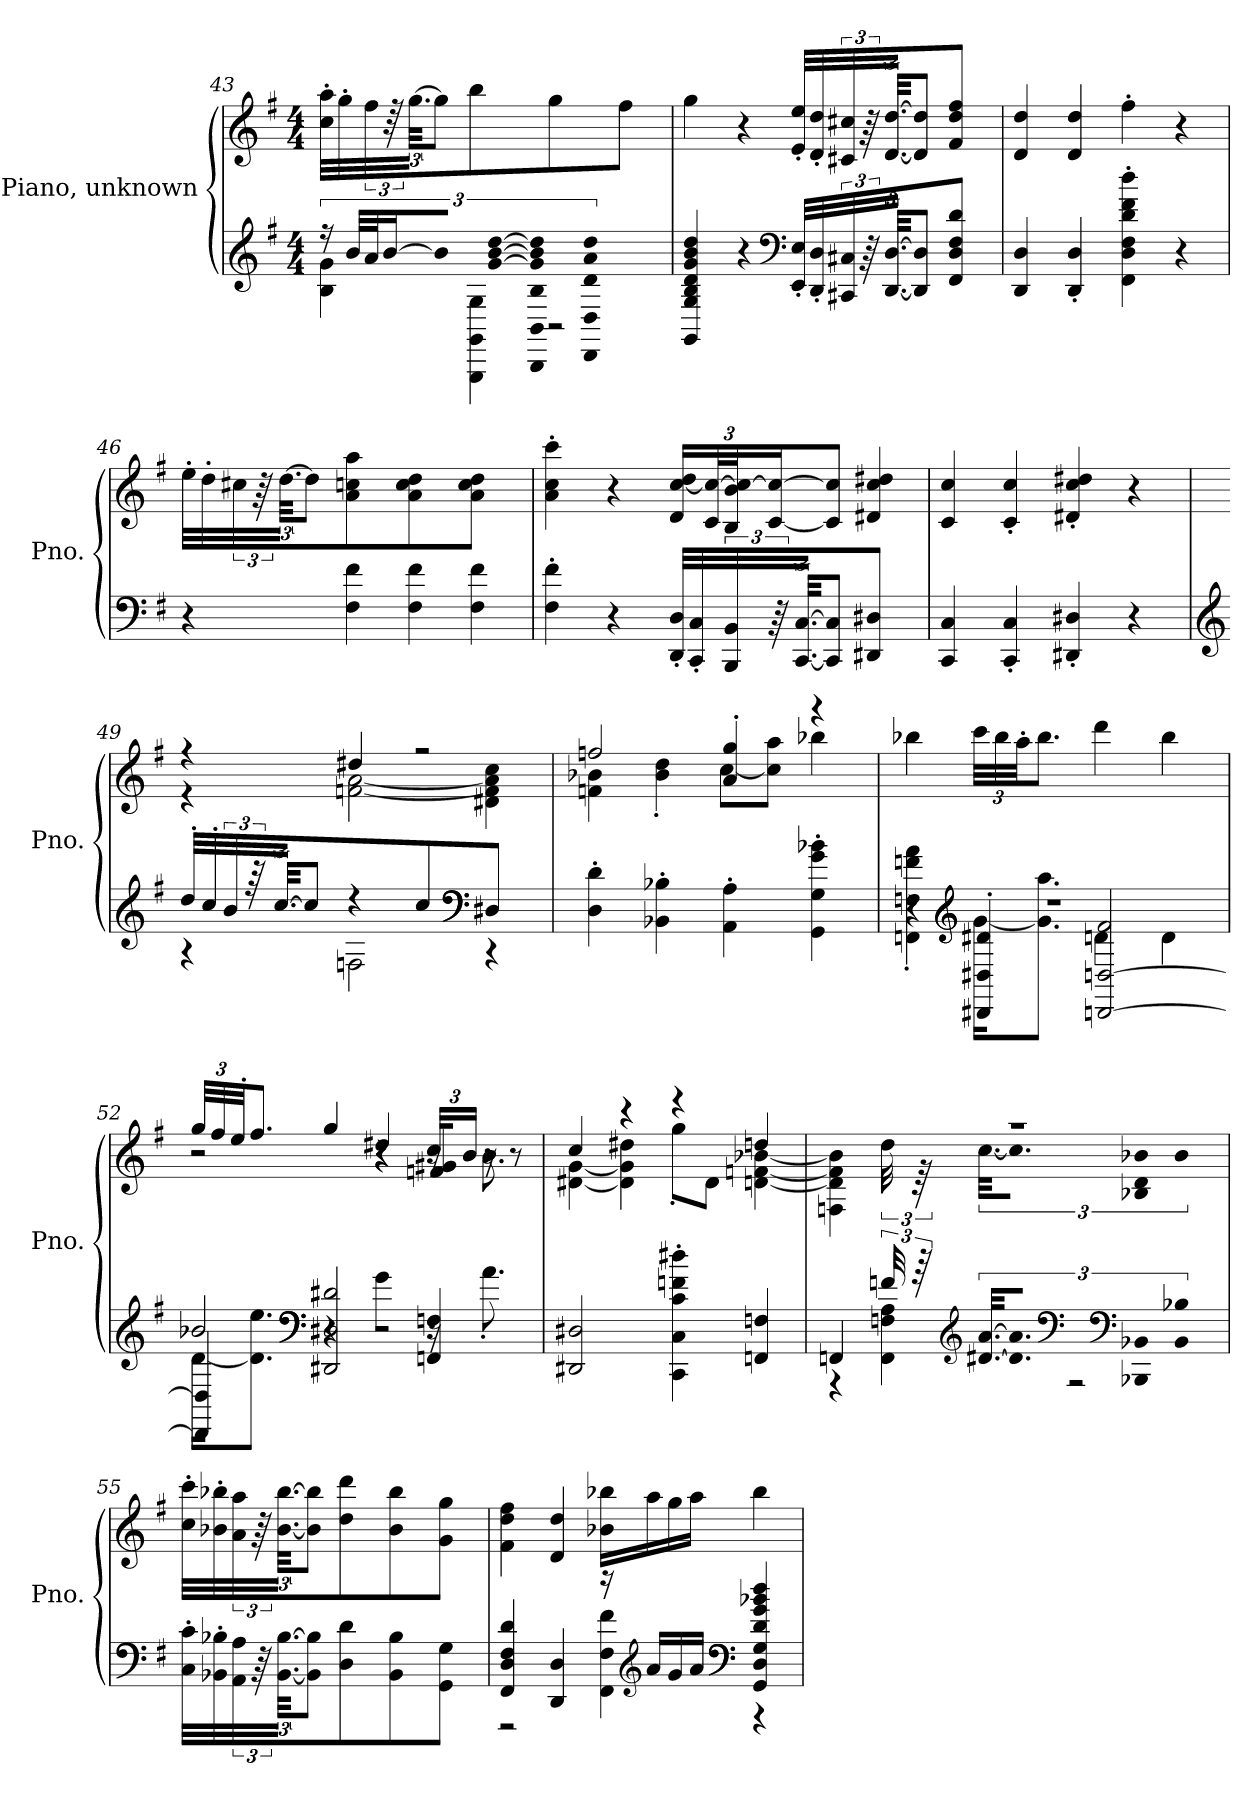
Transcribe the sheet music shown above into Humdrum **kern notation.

**kern	**kern
*part1	*part1
*staff2	*staff1
*I"Piano, unknown	*
*I'Pno.	*
*clefG2	*clefG2
*k[f#]	*k[f#]
*M4/4	*M4/4
=43	=43
*^	*
24r	4B\ 4g\	32cc\' 32aa\'LLL
.	.	32gg'\
48b/LLL	.	.
48a/J	.	48ff#\JJJ
[24b/J	.	96r
.	.	[48.gg\KKL
8b/J]	.	8gg\J]
[4g/ [4b/ [4dd/	4GGG\ 4GG\ 4G\	4bb\
4BBB/ 4BB/ 4B/ 4g/] 4b/] 4dd/]	2r	4gg\
4DD/ 4D/ 4d/ 4a/ 4dd/	.	4ff#\
*v	*v	*
!!LO:LB:g=z
=44	=44
4GG/ 4G/ 4B/ 4d/ 4g/ 4b/ 4dd/	4gg\
4r	4r
*clefF4	*
32EE/' 32E/'LLL	32e/' 32ee/'LLL
32DD/' 32D/'	32d/' 32dd/'
48CC#X/ 48C#X/JJJ	48c#X/ 48cc#X/JJJ
96r	96r
[48.DD/ [48.D/KKL	[48.d/ [48.dd/KKL
8DD/] 8D/]J	8d/] 8dd/]J
4FF#\ 4D\ 4F#\ 4d\	4f#\ 4dd\ 4ff#\
=45	=45
4DD/ 4D/	4d/ 4dd/
4DD/' 4D/'	4d/ 4dd/
4FF#\' 4D\' 4F#\' 4d\' 4f#\' 4dd\'	4ff#'\
4r	4r
=46	=46
4r	32ee'\LLL
.	32dd'\
.	48cc#X\JJJ
.	96r
.	[48.dd\KKL
.	8dd\J]
4F#\ 4f#\	4a\ 4ccn\ 4aa\
4F#\ 4f#\	4a\ 4cc\ 4dd\
4F#\ 4f#\	4a\ 4cc\ 4dd\
!!LO:LB:g=z
=47	=47
4F#\' 4f#\'	4a\' 4cc\' 4ccc\'
4r	4r
*	*Xbrackettup
32DD/' 32D/'LLL	24d/ [24cc/ 24dd/LL
32CC/' 32C/'	.
.	48c/ 48cc/_L
48BBB/ 48BB/JJJ	48B/ 48b/ 48cc/_J
96r	[24c/ 24cc/_J
[48.CC/ [48.C/KKL	.
8CC/] 8C/]J	8c/] 8cc/]J
4DD#X/ 4D#X/	4d#X/ 4cc/ 4dd#X/
=48	=48
4CC/ 4C/	4c/ 4cc/
4CC/' 4C/'	4c/' 4cc/'
4DD#X/' 4D#X/'	4d#X/' 4cc/' 4dd#X/'
4r	4r
=49	=49
*clefG2	*
*^	*^
32dd'/LLL	4r	4r	4r
32cc'/	.	.	.
48b/JJJ	.	.	.
96r	.	.	.
[48.cc/KKL	.	.	.
8cc/J]	.	.	.
4r	2Fn\	4dd#X/	[2fn\ [2a\
4cc/	.	2r	.
*clefF4	*	*	*
4D#X/	4r	.	4d#X\ 4f\] 4a\] 4cc\
*v	*v	*	*
=50	=50	=50
4D\' 4d\'	2ffn/	4fn\ 4b-X\
4BB-X\' 4B-X\'	.	4b-\' 4dd\'
4AA\' 4A\'	4a/' 4gg/'	[8cc\L
.	.	8cc\] 8aa\J
4GG\' 4G\' 4g\' 4b-X\'	4r	4bb-X\
*	*v	*v
!!LO:LB:g=z
=51	=51
*^	*
*	*^	*
1r	4FFn\' 4Fn\' 4fn\' 4a\'	4r	4bb-X\
*clefG2	*	*	*
.	[16g\KL	4DD#X/' 4D#X/' 4d#X/'	48ccc\LLL
.	.	.	48bb-\
.	.	.	48aa'\JJ
.	8.g\] 8.aa\J	.	8.bb-\J
.	4dn\	[2DDn/ [2Dn/ 2f/	4ddd\
.	4d\	.	4bb-\
=52	=52	=52	=52
*	*	*	*^
*	*	*	*	*^
2b-X/	[16d\KL	4DD/] 4D/]	48gg/LLL	2r	2r
.	.	.	48ff#/	.	.
.	.	.	48ee'/JJ	.	.
.	8.d\] 8.ee\J	.	8.ff#/J	.	.
*clefF4	*	*	*	*	*
.	4r	2DD#X/ 2D#X/ 2d#X/	4gg/	.	.
2r	4g\	.	4dd#X/	4r	4r
.	16r	4FFn/ 4Fn/	48cc/KLL	16r	4fn/ 4g#X/
.	.	.	24b/JJ	.	.
.	8.a'\	.	16r	8.b\	.
.	.	.	8r	.	.
*v	*v	*v	*	*	*
*	*	*v	*v
=53	=53	=53
2DD#X/ 2D#X/	4cc/	[4d#X\ [4g\
.	4r	4d#\] 4g\] 4dd#X\
4CC\' 4C\' 4c\' 4fn\' 4dd#X\'	4r	8gg'\L
.	.	8d#\J
4FFn/ 4Fn/	4ddn/	[4dn\ [4fn\ [4b-X\
!!LO:LB:g=z	!!
=54	=54	=54
*^	*	*
4FFn/	4r	1r	4Fn\ 4d\] 4f\] 4b-\]
*	*	*	*brackettup
48fn/	4FF\ 4Fn\ 4A\	.	48dd\
96r	.	.	96r
*clefG2	*	*	*
[48.d#X/ [48.a/KKL	.	.	[48.cc\KKL
8.d#/] 8.a/]J	.	.	8.cc\J]
*clefF4	*	*	*
4BBB-X/ 4BB-X/	2r	.	4B-X\ 4d\ 4b-X\
4BB-/ 4B-X/	.	.	4b-\
*v	*v	*	*
*	*v	*v
=55	=55
32C\' 32c\'LLL	32cc\' 32ccc\'LLL
32BB-X\' 32B-X\'	32b-X\' 32bb-X\'
48AA\ 48A\JJJ	48a\ 48aa\JJJ
96r	96r
[48.BB-\ [48.B-\KKL	[48.b-\ [48.bb-\KKL
8BB-\] 8B-\]J	8b-\] 8bb-\]J
4D\ 4d\	4dd\ 4ddd\
4BB-\ 4B-\	4b-\ 4bb-\
4GG/ 4G/	4g\ 4gg\
=56	=56
*^	*
4FF#/ 4D/ 4F#/ 4d/	2r	4f#\ 4dd\ 4ff#\
4DD/ 4D/	.	4d/ 4dd/
16r	4FF#\ 4F#\ 4f#\	16b-X\ 16bb-X\LL
*clefG2	*	*
16a/LL	.	16aa\
16g/	.	16gg\
16a/JJ	.	16aa\JJ
*clefF4	*	*
4GG/ 4D/ 4G/ 4d/ 4g/ 4b-X/ 4dd/	4r	4bb-\
*v	*v	*
=	=
*-	*-
